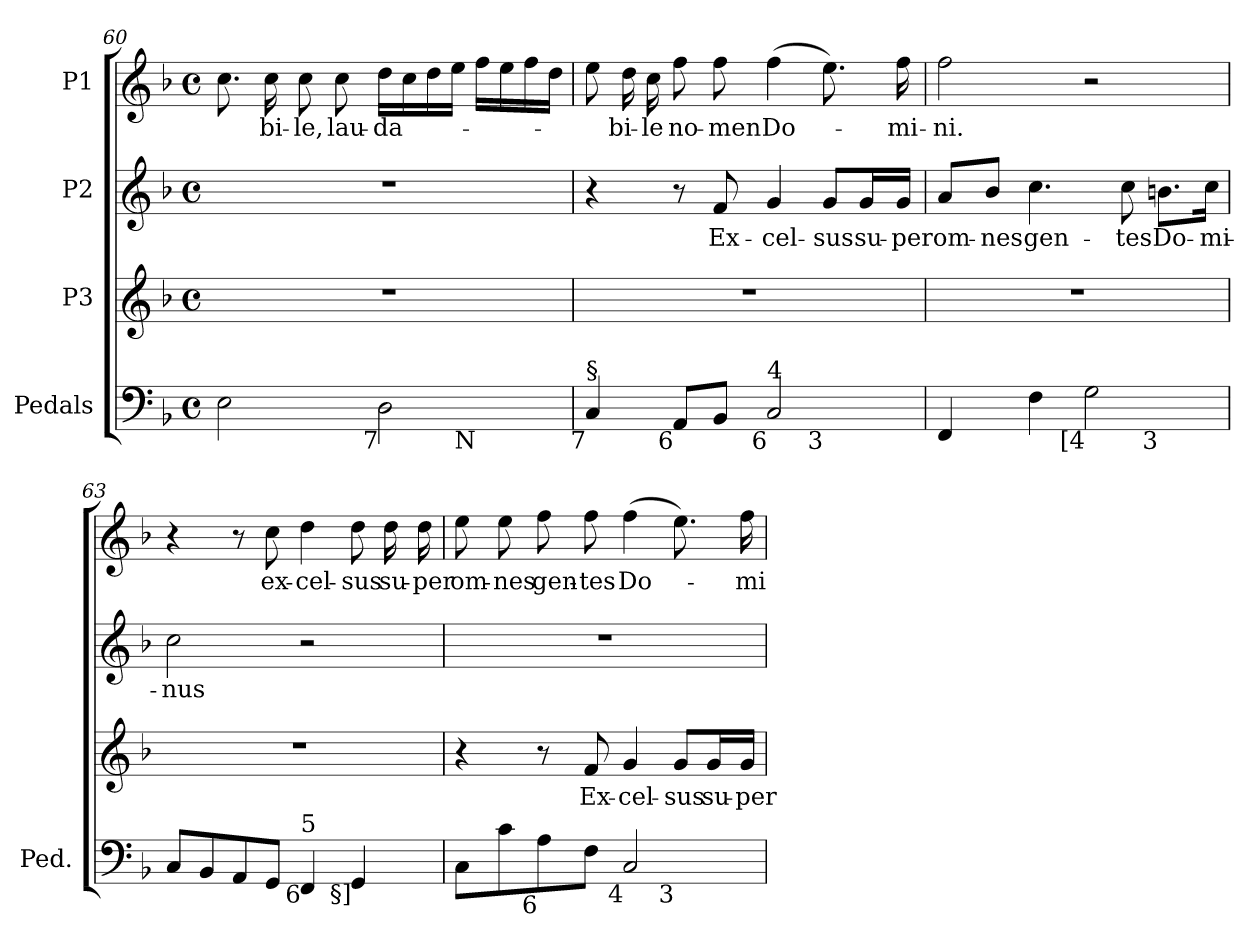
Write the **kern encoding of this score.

**kern	**kern	**text	**kern	**text	**kern	**text
*part4	*part3	*part3	*part2	*part2	*part1	*part1
*staff4	*staff3	*staff3	*staff2	*staff2	*staff1	*staff1
*I"Pedals	*I"P3	*	*I"P2	*	*I"P1	*
*I'Ped.	*	*	*	*	*	*
!!LO:PB:g=z
*clefF4	*clefG2	*	*clefG2	*	*clefG2	*
*k[b-]	*k[b-]	*	*k[b-]	*	*k[b-]	*
*F:	*F:	*	*F:	*	*F:	*
*M4/4	*M4/4	*	*M4/4	*	*M4/4	*
*met(c)	*met(c)	*	*met(c)	*	*met(c)	*
=60	=60	=60	=60	=60	=60	=60
!LO:TX:b:rj:t=6	!	!	!	!	!	!
*^	*	*	*	*	*	*
2Ei\	2.ryy	1r	.	1r	.	8.cci\	.
!	!	!	!	!	!	!	!LO:LY:b:color=#000000
.	.	.	.	.	.	16cci\	-bi-
!	!	!	!	!	!	!	!LO:LY:b:color=#000000
.	.	.	.	.	.	8cci\	-le,
!	!	!	!	!	!	!	!LO:LY:b:color=#000000
.	.	.	.	.	.	8cci\	lau-
!LO:TX:b:rj:t=7	!	!	!	!	!	!	!
!	!	!	!	!	!	!	!LO:LY:b:color=#000000
2Di\	.	.	.	.	.	16ddi\LL	-da-
.	.	.	.	.	.	16cci\	.
.	.	.	.	.	.	16ddi\	.
.	.	.	.	.	.	16eei\JJ	.
!	!LO:TX:b:rj:t=N	!	!	!	!	!	!
.	4ryy	.	.	.	.	16ffi\LL	.
.	.	.	.	.	.	16eei\	.
.	.	.	.	.	.	16ffi\	.
.	.	.	.	.	.	16ddi\JJ	.
=61	=61	=61	=61	=61	=61	=61	=61
!LO:TX:b:rj:t=7	!	!	!	!	!	!	!
!LO:TX:t=§	!	!	!	!	!	!	!
4Ci/	2.ryy	1r	.	4r	.	8eei\	.
!	!	!	!	!	!	!	!LO:LY:b:color=#000000
.	.	.	.	.	.	16ddi\	-bi-
!	!	!	!	!	!	!	!LO:LY:b:color=#000000
.	.	.	.	.	.	16cci\	-le
!LO:TX:b:rj:t=6	!	!	!	!	!	!	!
!	!	!	!	!	!	!	!LO:LY:b:color=#000000
8AAi/L	.	.	.	8r	.	8ffi\	no-
!	!	!	!	!	!LO:LY:b:color=#000000	!	!
!	!	!	!	!	!	!	!LO:LY:b:color=#000000
8BB-i/J	.	.	.	8fi/	Ex-	8ffi\	-men
!	!	!	!	!	!LO:LY:b:color=#000000	!	!
!LO:TX:b:rj:t=6	!	!	!	!	!	!	!
!LO:TX:t=4	!	!	!	!	!	!	!
!	!	!	!	!	!	!	!LO:LY:b:color=#000000
2Ci/	.	.	.	4gi/	-cel-	(4ffi\	Do-
!	!LO:TX:b:rj:t=3	!	!	!	!	!	!
!	!	!	!	!	!LO:LY:b:color=#000000	!	!
.	4ryy	.	.	8gi/L	-sus	8.eei\)	.
!	!	!	!	!	!LO:LY:b:color=#000000	!	!
.	.	.	.	16gi/L	su-	.	.
!	!	!	!	!	!LO:LY:b:color=#000000	!	!
!	!	!	!	!	!	!	!LO:LY:b:color=#000000
.	.	.	.	16gi/JJ	-per	16ffi\	-mi-
=62	=62	=62	=62	=62	=62	=62	=62
!	!	!	!	!	!LO:LY:b:color=#000000	!	!
!	!	!	!	!	!	!	!LO:LY:b:color=#000000
4FFi/	2.ryy	1r	.	8ai/L	om-	2ffi\	-ni.
!	!	!	!	!	!LO:LY:b:color=#000000	!	!
.	.	.	.	8b-i/J	-nes	.	.
!	!	!	!	!	!LO:LY:b:color=#000000	!	!
4Fi\	.	.	.	4.cci\	gen-	.	.
!LO:TX:b:rj:t=[4	!	!	!	!	!	!	!
2Gi\	.	.	.	.	.	2r	.
!	!	!	!	!	!LO:LY:b:color=#000000	!	!
.	.	.	.	8cci\	-tes	.	.
!	!LO:TX:b:rj:t=3	!	!	!	!	!	!
!	!	!	!	!	!LO:LY:b:color=#000000	!	!
.	4ryy	.	.	8.bni\L	Do-	.	.
!	!	!	!	!	!LO:LY:b:color=#000000	!	!
.	.	.	.	16cci\Jk	-mi-	.	.
*v	*v	*	*	*	*	*	*
=63	=63	=63	=63	=63	=63	=63
*^	*	*	*	*	*	*
!	!	!	!	!	!LO:LY:b:color=#000000	!	!
*v	*v	*	*	*	*	*	*
8Ci/L	1r	.	2cci\	-nus	4r	.
8BB-i/	.	.	.	.	.	.
8AAi/	.	.	.	.	8r	.
!	!	!	!	!	!	!LO:LY:b:color=#000000
8GGi/J	.	.	.	.	8cci\	ex-
!LO:TX:b:rj:t=6	!	!	!	!	!	!
!LO:TX:t=5	!	!	!	!	!	!
!	!	!	!	!	!	!LO:LY:b:color=#000000
4FFi/	.	.	2r	.	4ddi\	-cel-
!LO:TX:b:rj:t=§]	!	!	!	!	!	!
!	!	!	!	!	!	!LO:LY:b:color=#000000
4GGi/	.	.	.	.	8ddi\	-sus
!	!	!	!	!	!	!LO:LY:b:color=#000000
.	.	.	.	.	16ddi\	su-
!	!	!	!	!	!	!LO:LY:b:color=#000000
.	.	.	.	.	16ddi\	-per
!!LO:LB:g=z
=64	=64	=64	=64	=64	=64	=64
!	!	!	!	!	!	!LO:LY:b:color=#000000
*^	*	*	*	*	*	*
8Ci\L	2.ryy	4r	.	1r	.	8eei\	om-
!	!	!	!	!	!	!	!LO:LY:b:color=#000000
8ci\	.	.	.	.	.	8eei\	-nes
!LO:TX:b:rj:t=6	!	!	!	!	!	!	!
!	!	!	!	!	!	!	!LO:LY:b:color=#000000
8Ai\	.	8r	.	.	.	8ffi\	gen-
!	!	!	!LO:LY:b:color=#000000	!	!	!	!
!	!	!	!	!	!	!	!LO:LY:b:color=#000000
8Fi\J	.	8fi/	Ex-	.	.	8ffi\	-tes
!	!	!	!LO:LY:b:color=#000000	!	!	!	!
!LO:TX:b:rj:t=4	!	!	!	!	!	!	!
!	!	!	!	!	!	!	!LO:LY:b:color=#000000
2Ci/	.	4gi/	-cel-	.	.	(4ffi\	Do-
!	!LO:TX:b:rj:t=3	!	!	!	!	!	!
!	!	!	!LO:LY:b:color=#000000	!	!	!	!
.	4ryy	8gi/L	-sus	.	.	8.eei\)	.
!	!	!	!LO:LY:b:color=#000000	!	!	!	!
.	.	16gi/L	su-	.	.	.	.
!	!	!	!LO:LY:b:color=#000000	!	!	!	!
!	!	!	!	!	!	!	!LO:LY:b:color=#000000
.	.	16gi/JJ	-per	.	.	16ffi\	-mi-
*v	*v	*	*	*	*	*	*
=	=	=	=	=	=	=
*-	*-	*-	*-	*-	*-	*-
